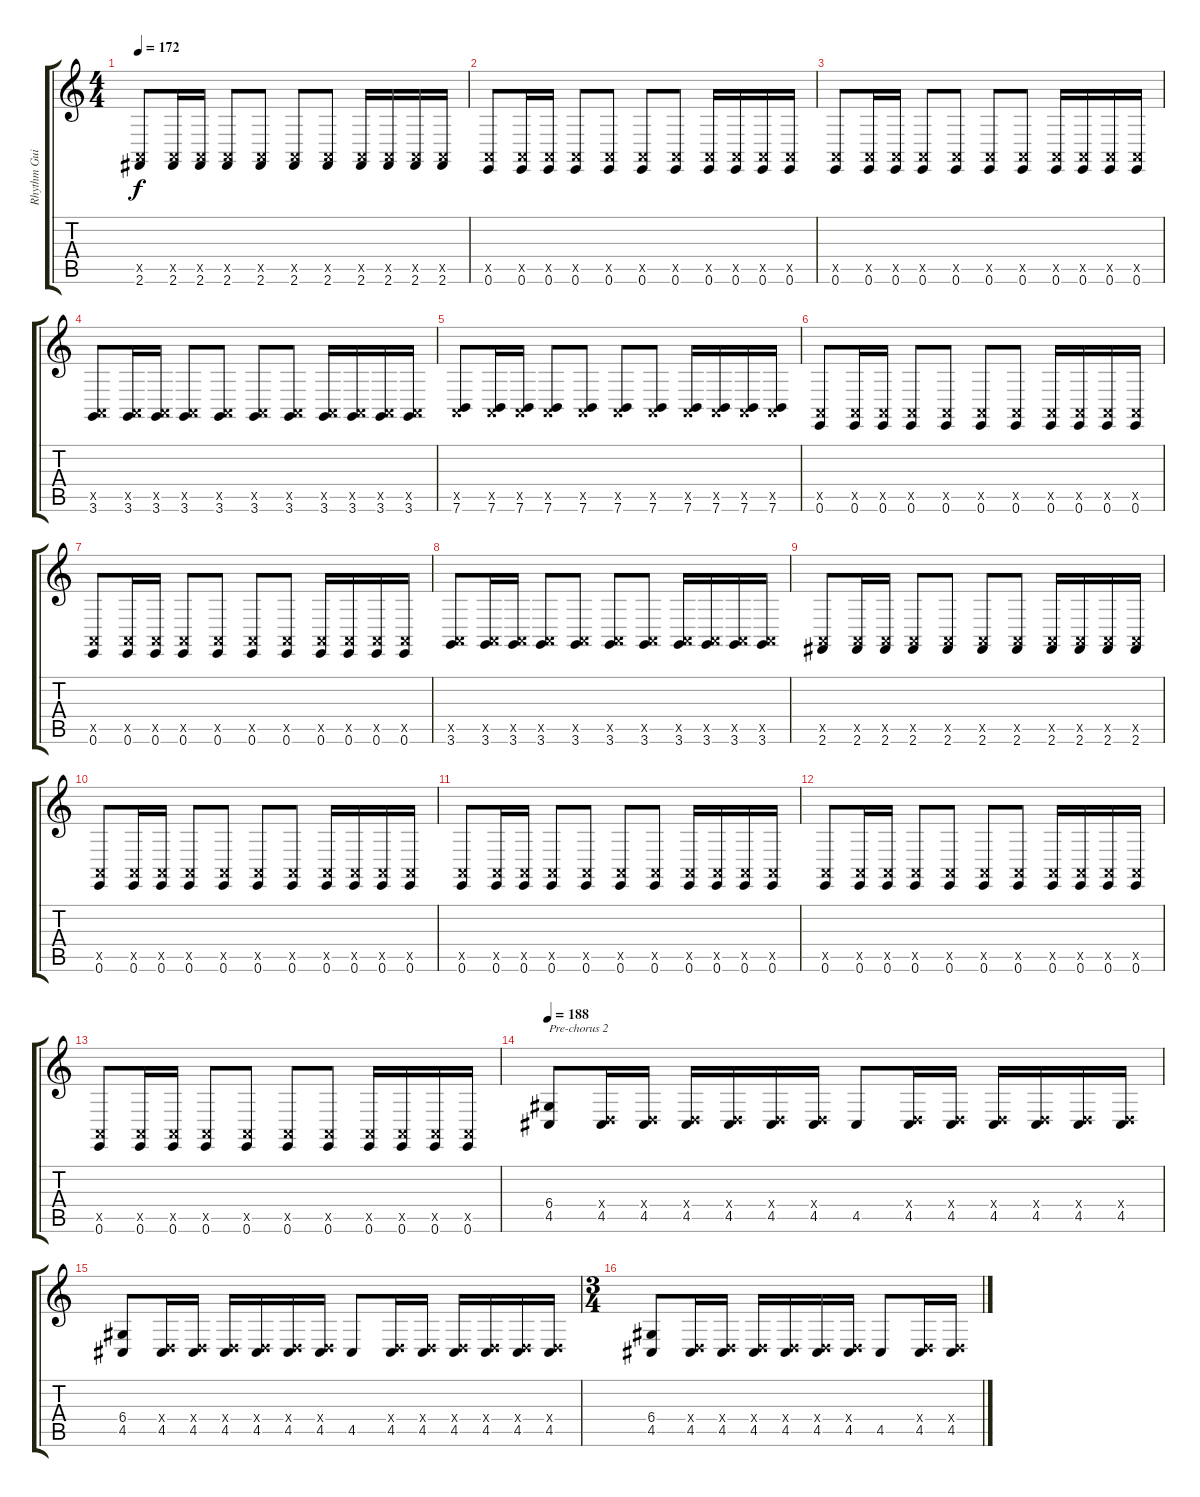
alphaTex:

\track ("Rhythm Guitar 2" "Rhythm Gui") {instrument lead1square}
\staff {score tabs}
\tuning (E4 B3 G3 D3 A2 E2) {hide}
\ts (4 4)
\tempo 172
\clef g2
\ks c
(0.5{x} 2.6).8{dy f} (0.5{x} 2.6).16 (0.5{x} 2.6).16 (0.5{x} 2.6).8 (0.5{x} 2.6).8 (0.5{x} 2.6).8 (0.5{x} 2.6).8 (0.5{x} 2.6).16 (0.5{x} 2.6).16 (0.5{x} 2.6).16 (0.5{x} 2.6).16 |
(0.5{x} 0.6).8 (0.5{x} 0.6).16 (0.5{x} 0.6).16 (0.5{x} 0.6).8 (0.5{x} 0.6).8 (0.5{x} 0.6).8 (0.5{x} 0.6).8 (0.5{x} 0.6).16 (0.5{x} 0.6).16 (0.5{x} 0.6).16 (0.5{x} 0.6).16 |
(0.5{x} 0.6).8 (0.5{x} 0.6).16 (0.5{x} 0.6).16 (0.5{x} 0.6).8 (0.5{x} 0.6).8 (0.5{x} 0.6).8 (0.5{x} 0.6).8 (0.5{x} 0.6).16 (0.5{x} 0.6).16 (0.5{x} 0.6).16 (0.5{x} 0.6).16 |
(0.5{x} 3.6).8 (0.5{x} 3.6).16 (0.5{x} 3.6).16 (0.5{x} 3.6).8 (0.5{x} 3.6).8 (0.5{x} 3.6).8 (0.5{x} 3.6).8 (0.5{x} 3.6).16 (0.5{x} 3.6).16 (0.5{x} 3.6).16 (0.5{x} 3.6).16 |
(0.5{x} 7.6).8 (0.5{x} 7.6).16 (0.5{x} 7.6).16 (0.5{x} 7.6).8 (0.5{x} 7.6).8 (0.5{x} 7.6).8 (0.5{x} 7.6).8 (0.5{x} 7.6).16 (0.5{x} 7.6).16 (0.5{x} 7.6).16 (0.5{x} 7.6).16 |
(0.5{x} 0.6).8 (0.5{x} 0.6).16 (0.5{x} 0.6).16 (0.5{x} 0.6).8 (0.5{x} 0.6).8 (0.5{x} 0.6).8 (0.5{x} 0.6).8 (0.5{x} 0.6).16 (0.5{x} 0.6).16 (0.5{x} 0.6).16 (0.5{x} 0.6).16 |
(0.5{x} 0.6).8 (0.5{x} 0.6).16 (0.5{x} 0.6).16 (0.5{x} 0.6).8 (0.5{x} 0.6).8 (0.5{x} 0.6).8 (0.5{x} 0.6).8 (0.5{x} 0.6).16 (0.5{x} 0.6).16 (0.5{x} 0.6).16 (0.5{x} 0.6).16 |
(0.5{x} 3.6).8 (0.5{x} 3.6).16 (0.5{x} 3.6).16 (0.5{x} 3.6).8 (0.5{x} 3.6).8 (0.5{x} 3.6).8 (0.5{x} 3.6).8 (0.5{x} 3.6).16 (0.5{x} 3.6).16 (0.5{x} 3.6).16 (0.5{x} 3.6).16 |
(0.5{x} 2.6).8 (0.5{x} 2.6).16 (0.5{x} 2.6).16 (0.5{x} 2.6).8 (0.5{x} 2.6).8 (0.5{x} 2.6).8 (0.5{x} 2.6).8 (0.5{x} 2.6).16 (0.5{x} 2.6).16 (0.5{x} 2.6).16 (0.5{x} 2.6).16 |
(0.5{x} 0.6).8 (0.5{x} 0.6).16 (0.5{x} 0.6).16 (0.5{x} 0.6).8 (0.5{x} 0.6).8 (0.5{x} 0.6).8 (0.5{x} 0.6).8 (0.5{x} 0.6).16 (0.5{x} 0.6).16 (0.5{x} 0.6).16 (0.5{x} 0.6).16 |
(0.5{x} 0.6).8 (0.5{x} 0.6).16 (0.5{x} 0.6).16 (0.5{x} 0.6).8 (0.5{x} 0.6).8 (0.5{x} 0.6).8 (0.5{x} 0.6).8 (0.5{x} 0.6).16 (0.5{x} 0.6).16 (0.5{x} 0.6).16 (0.5{x} 0.6).16 |
(0.5{x} 0.6).8 (0.5{x} 0.6).16 (0.5{x} 0.6).16 (0.5{x} 0.6).8 (0.5{x} 0.6).8 (0.5{x} 0.6).8 (0.5{x} 0.6).8 (0.5{x} 0.6).16 (0.5{x} 0.6).16 (0.5{x} 0.6).16 (0.5{x} 0.6).16 |
(0.5{x} 0.6).8 (0.5{x} 0.6).16 (0.5{x} 0.6).16 (0.5{x} 0.6).8 (0.5{x} 0.6).8 (0.5{x} 0.6).8 (0.5{x} 0.6).8 (0.5{x} 0.6).16 (0.5{x} 0.6).16 (0.5{x} 0.6).16 (0.5{x} 0.6).16 |
\tempo 188
(6.4 4.5).8{txt "Pre-chorus 2"} (0.4{x} 4.5).16 (0.4{x} 4.5).16 (0.4{x} 4.5).16 (0.4{x} 4.5).16 (0.4{x} 4.5).16 (0.4{x} 4.5).16 4.5.8 (0.4{x} 4.5).16 (0.4{x} 4.5).16 (0.4{x} 4.5).16 (0.4{x} 4.5).16 (0.4{x} 4.5).16 (0.4{x} 4.5).16 |
(6.4 4.5).8 (0.4{x} 4.5).16 (0.4{x} 4.5).16 (0.4{x} 4.5).16 (0.4{x} 4.5).16 (0.4{x} 4.5).16 (0.4{x} 4.5).16 4.5.8 (0.4{x} 4.5).16 (0.4{x} 4.5).16 (0.4{x} 4.5).16 (0.4{x} 4.5).16 (0.4{x} 4.5).16 (0.4{x} 4.5).16 |
\ts (3 4)
(6.4 4.5).8 (0.4{x} 4.5).16 (0.4{x} 4.5).16 (0.4{x} 4.5).16 (0.4{x} 4.5).16 (0.4{x} 4.5).16 (0.4{x} 4.5).16 4.5.8 (0.4{x} 4.5).16 (0.4{x} 4.5).16
